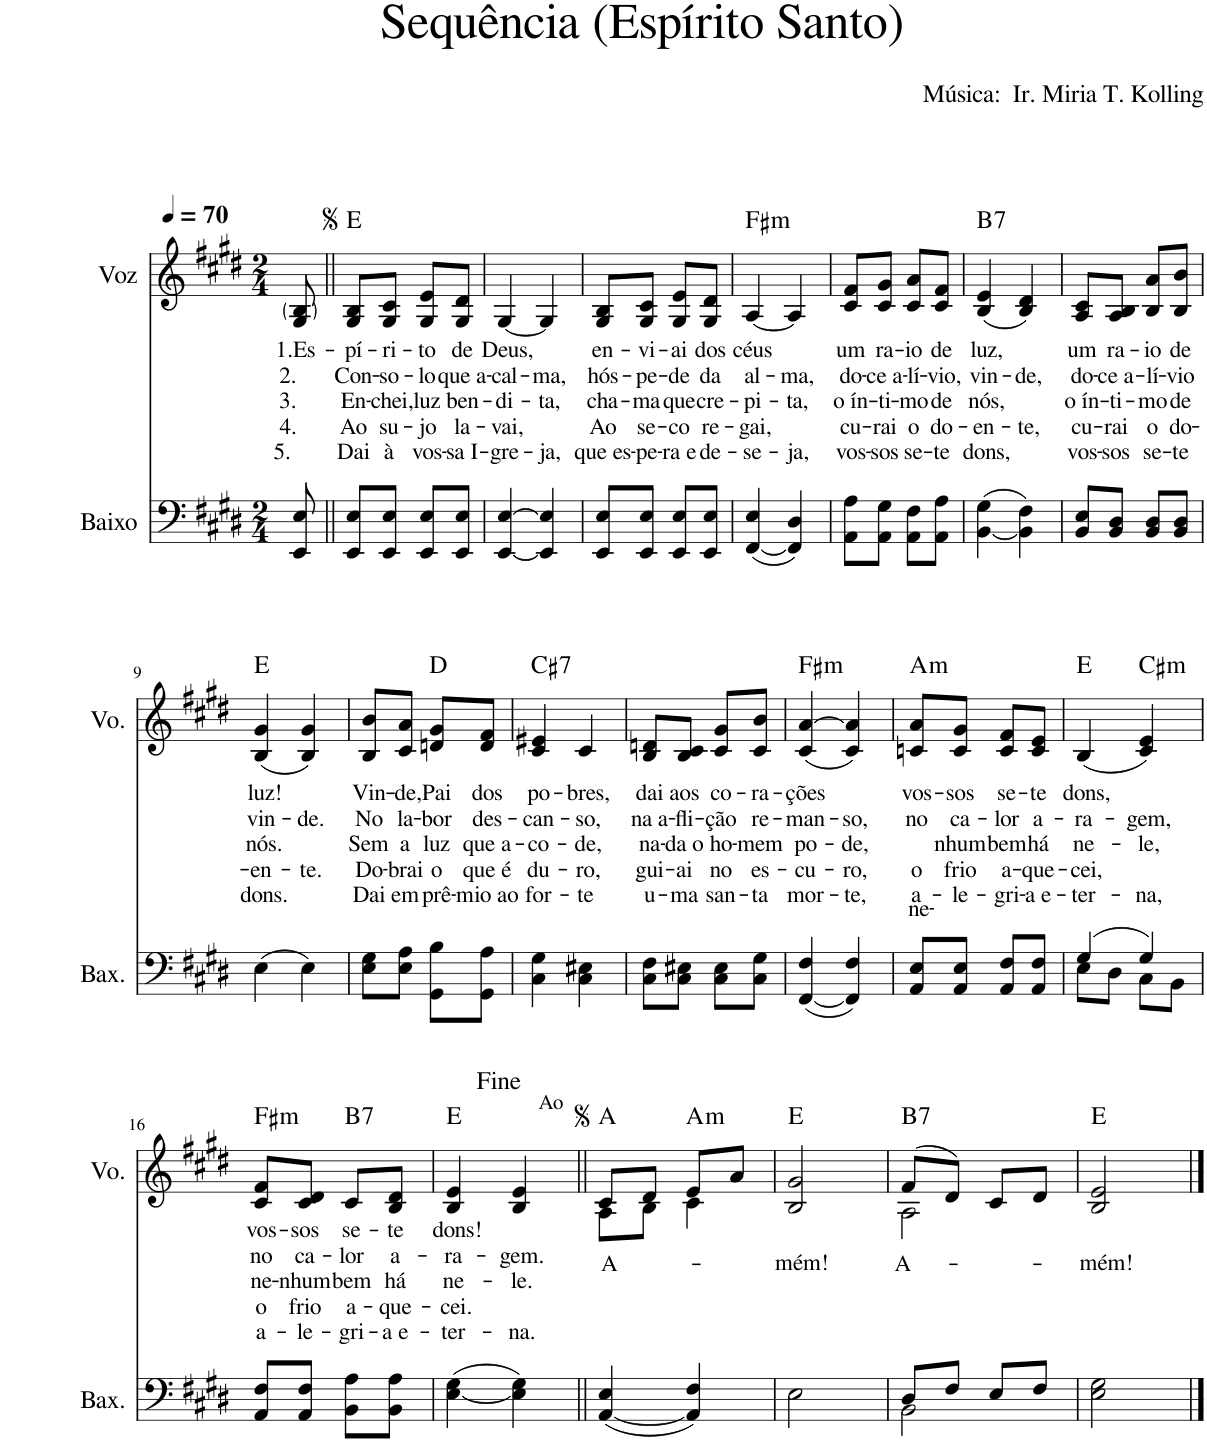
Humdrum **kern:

**kern	**kern	**text	**text	**text	**text	**text	**harte
*part2	*part1	*part1	*part1	*part1	*part1	*part1	*part1
*staff2	*staff1	*staff1	*staff1	*staff1	*staff1	*staff1	*
*I"Baixo	*I"Voz	*	*	*	*	*	*
*I'Bax.	*I'Vo.	*	*	*	*	*	*
*clefF4	*clefG2	*	*	*	*	*	*
*k[f#c#g#d#]	*k[f#c#g#d#]	*	*	*	*	*	*
*M2/4	*M2/4	*	*	*	*	*	*
*MM70	*MM70	*	*	*	*	*	*
=1	=1	=1	=1	=1	=1	=1	=1
!	!	!LO:LY:b	!LO:LY:b	!LO:LY:b	!LO:LY:b	!LO:LY:b	!
8EE/ 8E/	8G#/ 8B/	1.Es-	2.	3.	4.	5.	.
=2||	=2||	=2||	=2||	=2||	=2||	=2||	=2||
!	!	!LO:LY:b	!LO:LY:b	!LO:LY:b	!LO:LY:b	!LO:LY:b	!
8EE/ 8E/L	8G#/ 8B/L	-pí-	Con-	En-	Ao	Dai	E:maj
!	!	!LO:LY:b	!LO:LY:b	!LO:LY:b	!LO:LY:b	!LO:LY:b	!
8EE/ 8E/J	8G#/ 8c#/J	-ri-	-so-	-chei,	su-	à	.
!	!	!LO:LY:b	!LO:LY:b	!LO:LY:b	!LO:LY:b	!LO:LY:b	!
8EE/ 8E/L	8G#/ 8e/L	-to	-lo	luz	-jo	vos-	.
!	!	!LO:LY:b	!LO:LY:b	!LO:LY:b	!LO:LY:b	!LO:LY:b	!
8EE/ 8E/J	8G#/ 8d#/J	de	que a-	ben-	la-	-sa I-	.
=3	=3	=3	=3	=3	=3	=3	=3
!	!	!LO:LY:b	!LO:LY:b	!LO:LY:b	!LO:LY:b	!LO:LY:b	!
[4EE/ [4E/	[4G#/	Deus,	-cal-	-di-	-vai,	-gre-	.
!	!	!	!LO:LY:b	!LO:LY:b	!	!LO:LY:b	!
4EE/] 4E/]	4G#/]	.	-ma,	-ta,	.	-ja,	.
=4	=4	=4	=4	=4	=4	=4	=4
!	!	!LO:LY:b	!LO:LY:b	!LO:LY:b	!LO:LY:b	!LO:LY:b	!
8EE/ 8E/L	8G#/ 8B/L	en-	hós-	cha-	Ao	que es-	.
!	!	!LO:LY:b	!LO:LY:b	!LO:LY:b	!LO:LY:b	!LO:LY:b	!
8EE/ 8E/J	8G#/ 8c#/J	-vi-	-pe-	-ma	se-	-pe-	.
!	!	!LO:LY:b	!LO:LY:b	!LO:LY:b	!LO:LY:b	!LO:LY:b	!
8EE/ 8E/L	8G#/ 8e/L	-ai	-de	que	-co	-ra e	.
!	!	!LO:LY:b	!LO:LY:b	!LO:LY:b	!LO:LY:b	!LO:LY:b	!
8EE/ 8E/J	8G#/ 8d#/J	dos	da	cre-	re-	de-	.
=5	=5	=5	=5	=5	=5	=5	=5
!	!	!LO:LY:b	!LO:LY:b	!LO:LY:b	!LO:LY:b	!LO:LY:b	!LO:H:kt=m
([4FF#/ 4E/	[4A/	céus	al-	-pi-	-gai,	-se-	F#:min
!	!	!	!LO:LY:b	!LO:LY:b	!	!LO:LY:b	!
4FF#/] 4D#/)	4A/]	.	-ma,	-ta,	.	-ja,	.
=6	=6	=6	=6	=6	=6	=6	=6
!	!	!LO:LY:b	!LO:LY:b	!LO:LY:b	!LO:LY:b	!LO:LY:b	!
8AA\ 8A\L	8c#/ 8f#/L	um	do-	o ín-	cu-	vos-	.
!	!	!LO:LY:b	!LO:LY:b	!LO:LY:b	!LO:LY:b	!LO:LY:b	!
8AA\ 8G#\J	8c#/ 8g#/J	ra-	-ce a-	-ti-	-rai	-sos	.
!	!	!LO:LY:b	!LO:LY:b	!LO:LY:b	!LO:LY:b	!LO:LY:b	!
8AA\ 8F#\L	8c#/ 8a/L	-io	-lí-	-mo	o	se-	.
!	!	!LO:LY:b	!LO:LY:b	!LO:LY:b	!LO:LY:b	!LO:LY:b	!
8AA\ 8A\J	8c#/ 8f#/J	de	-vio,	de	do-	-te	.
=7	=7	=7	=7	=7	=7	=7	=7
!	!	!LO:LY:b	!LO:LY:b	!LO:LY:b	!LO:LY:b	!LO:LY:b	!LO:H:kt=7
([4BB\ 4G#\	(4B/ 4e/	luz,	vin-	nós,	-en-	dons,	B:7
!	!	!	!LO:LY:b	!	!LO:LY:b	!	!
4BB\] 4F#\)	4B/ 4d#/)	.	-de,	.	-te,	.	.
=8	=8	=8	=8	=8	=8	=8	=8
!	!	!LO:LY:b	!LO:LY:b	!LO:LY:b	!LO:LY:b	!LO:LY:b	!
8BB/ 8E/L	8A/ 8c#/L	um	do-	o ín-	cu-	vos-	.
!	!	!LO:LY:b	!LO:LY:b	!LO:LY:b	!LO:LY:b	!LO:LY:b	!
8BB/ 8D#/J	8A/ 8B/J	ra-	-ce a-	-ti-	-rai	-sos	.
!	!	!LO:LY:b	!LO:LY:b	!LO:LY:b	!LO:LY:b	!LO:LY:b	!
8BB/ 8D#/L	8B/ 8a/L	-io	-lí-	-mo	o	se-	.
!	!	!LO:LY:b	!LO:LY:b	!LO:LY:b	!LO:LY:b	!LO:LY:b	!
8BB/ 8D#/J	8B/ 8b/J	de	-vio	de	do-	-te	.
!!LO:LB:g=z
=9	=9	=9	=9	=9	=9	=9	=9
!	!	!LO:LY:b	!LO:LY:b	!LO:LY:b	!LO:LY:b	!LO:LY:b	!
(4E\	(4B/ 4g#/	luz!	vin-	nós.	-en-	dons.	E:maj
!	!	!	!LO:LY:b	!	!LO:LY:b	!	!
4E\)	4B/ 4g#/)	.	-de.	.	-te.	.	.
=10	=10	=10	=10	=10	=10	=10	=10
!	!	!LO:LY:b	!LO:LY:b	!LO:LY:b	!LO:LY:b	!LO:LY:b	!
8E\ 8G#\L	8B/ 8b/L	Vin-	No	Sem	Do-	Dai	.
!	!	!LO:LY:b	!LO:LY:b	!LO:LY:b	!LO:LY:b	!LO:LY:b	!
8E\ 8A\J	8c#/ 8a/J	-de,	la-	a	-brai	em	.
!	!	!LO:LY:b	!LO:LY:b	!LO:LY:b	!LO:LY:b	!LO:LY:b	!
8GG#\ 8B\L	8dn/ 8g#/L	Pai	-bor	luz	o	prê-	D:maj
!	!	!LO:LY:b	!LO:LY:b	!LO:LY:b	!LO:LY:b	!LO:LY:b	!
8GG#\ 8A\J	8d/ 8f#/J	dos	des-	que a-	que é	-mio ao	.
=11	=11	=11	=11	=11	=11	=11	=11
!	!	!LO:LY:b	!LO:LY:b	!LO:LY:b	!LO:LY:b	!LO:LY:b	!LO:H:kt=7
4C#\ 4G#\	4c#/ 4e#X/	po-	-can-	-co-	du-	for-	C#:7
!	!	!LO:LY:b	!LO:LY:b	!LO:LY:b	!LO:LY:b	!LO:LY:b	!
4C#\ 4E#X\	4c#/	-bres,	-so,	-de,	-ro,	-te	.
=12	=12	=12	=12	=12	=12	=12	=12
!	!	!LO:LY:b	!LO:LY:b	!LO:LY:b	!LO:LY:b	!LO:LY:b	!
8C#\ 8F#\L	8B/ 8dn/L	dai	na a-	na-	gui-	u-	.
!	!	!LO:LY:b	!LO:LY:b	!LO:LY:b	!LO:LY:b	!LO:LY:b	!
8C#\ 8E#X\J	8B/ 8c#/J	aos	-fli-	-da o	-ai	-ma	.
!	!	!LO:LY:b	!LO:LY:b	!LO:LY:b	!LO:LY:b	!LO:LY:b	!
8C#\ 8E#\L	8c#/ 8g#/L	co-	-ção	ho-	no	san-	.
!	!	!LO:LY:b	!LO:LY:b	!LO:LY:b	!LO:LY:b	!LO:LY:b	!
8C#\ 8G#\J	8c#/ 8b/J	-ra-	re-	-mem	es-	-ta	.
=13	=13	=13	=13	=13	=13	=13	=13
!	!	!LO:LY:b	!LO:LY:b	!LO:LY:b	!LO:LY:b	!LO:LY:b	!LO:H:kt=m
([4FF#/ 4F#/	(4c#/ [4a/	-ções	-man-	po-	-cu-	mor-	F#:min
!	!	!	!LO:LY:b	!LO:LY:b	!LO:LY:b	!LO:LY:b	!
4FF#/] 4F#/)	4c#/ 4a/])	.	-so,	-de,	-ro,	-te,	.
=14	=14	=14	=14	=14	=14	=14	=14
!	!	!LO:LY:b	!LO:LY:b	!LO:LY:b	!LO:LY:b	!LO:LY:b	!LO:H:kt=m
8AA/ 8E/L	8cn/ 8a/L	vos-	no	ne-	o	a-	A:min
!	!	!LO:LY:b	!LO:LY:b	!LO:LY:b	!LO:LY:b	!LO:LY:b	!
8AA/ 8E/J	8c/ 8g#/J	-sos	ca-	-nhum	frio	-le-	.
!	!	!LO:LY:b	!LO:LY:b	!LO:LY:b	!LO:LY:b	!LO:LY:b	!
8AA/ 8F#/L	8c/ 8f#/L	se-	-lor	bem	a-	-gri-	.
!	!	!LO:LY:b	!LO:LY:b	!LO:LY:b	!LO:LY:b	!LO:LY:b	!
8AA/ 8F#/J	8c/ 8e/J	-te	a-	há	-que-	-a e-	.
=15	=15	=15	=15	=15	=15	=15	=15
*^	*	*	*	*	*	*	*
!	!	!	!LO:LY:b	!LO:LY:b	!LO:LY:b	!LO:LY:b	!LO:LY:b	!
(4G#/	8E\L	(4B/	dons,	-ra-	ne-	-cei,	-ter-	E:maj
.	8D#\J	.	.	.	.	.	.	.
!	!	!	!	!LO:LY:b	!LO:LY:b	!	!LO:LY:b	!LO:H:kt=m
4G#/)	8C#\L	4c#/ 4e/)	.	-gem,	-le,	.	-na,	C#:min
.	8BB\J	.	.	.	.	.	.	.
!!LO:LB:g=z
=16	=16	=16	=16	=16	=16	=16	=16	=16
!	!	!	!LO:LY:b	!LO:LY:b	!LO:LY:b	!LO:LY:b	!LO:LY:b	!LO:H:kt=m
*v	*v	*	*	*	*	*	*	*
8AA/ 8F#/L	8c#/ 8f#/L	vos-	no	ne-	o	a-	F#:min
!	!	!LO:LY:b	!LO:LY:b	!LO:LY:b	!LO:LY:b	!LO:LY:b	!
8AA/ 8F#/J	8c#/ 8d#/J	-sos	ca-	-nhum	frio	-le-	.
!	!	!LO:LY:b	!LO:LY:b	!LO:LY:b	!LO:LY:b	!LO:LY:b	!LO:H:kt=7
8BB\ 8A\L	8c#/L	se-	-lor	bem	a-	-gri-	B:7
!	!	!LO:LY:b	!LO:LY:b	!LO:LY:b	!LO:LY:b	!LO:LY:b	!
8BB\ 8A\J	8B/ 8d#/J	-te	a-	há	-que-	-a e-	.
=17	=17	=17	=17	=17	=17	=17	=17
!	!	!LO:LY:b	!LO:LY:b	!LO:LY:b	!LO:LY:b	!LO:LY:b	!
([4E\ 4G#\	4B/ 4e/	dons!	-ra-	ne-	-cei.	-ter-	E:maj
!	!LO:TX:a:t=Ao	!	!	!	!	!	!
!	!	!	!LO:LY:b	!LO:LY:b	!	!LO:LY:b	!
4E\] 4G#\)	4B/ 4e/	.	-gem.	-le.	.	-na.	.
=18||	=18||	=18||	=18||	=18||	=18||	=18||	=18||
!	!	!LO:LY:b	!	!	!	!	!
*	*^	*	*	*	*	*	*
([4AA/ 4E/	8c#/L	8A\L	A-	.	.	.	.	A:maj
.	8d#/J	8B\J	.	.	.	.	.	.
!	!	!	!	!	!	!	!	!LO:H:kt=m
4AA/] 4F#/)	8e/L	4c#\	.	.	.	.	.	A:min
.	8a/J	.	.	.	.	.	.	.
*	*v	*v	*	*	*	*	*	*
=19	=19	=19	=19	=19	=19	=19	=19
!	!	!LO:LY:b	!	!	!	!	!
2E\	2B/ 2g#/	-mém!	.	.	.	.	E:maj
=20	=20	=20	=20	=20	=20	=20	=20
*^	*	*	*	*	*	*	*
!	!	!	!LO:LY:b	!	!	!	!	!LO:H:kt=7
*	*	*^	*	*	*	*	*	*
8D#/L	2BB\	(8f#/L	2A\	A-	.	.	.	.	B:7
8F#/J	.	8d#/J)	.	.	.	.	.	.	.
8E/L	.	8c#/L	.	.	.	.	.	.	.
8F#/J	.	8d#/J	.	.	.	.	.	.	.
*v	*v	*	*	*	*	*	*	*	*
*	*v	*v	*	*	*	*	*	*
=21	=21	=21	=21	=21	=21	=21	=21
!	!	!LO:LY:b	!	!	!	!	!
2E\ 2G#\	2B/ 2e/	-mém!	.	.	.	.	E:maj
==	==	==	==	==	==	==	==
*-	*-	*-	*-	*-	*-	*-	*-
